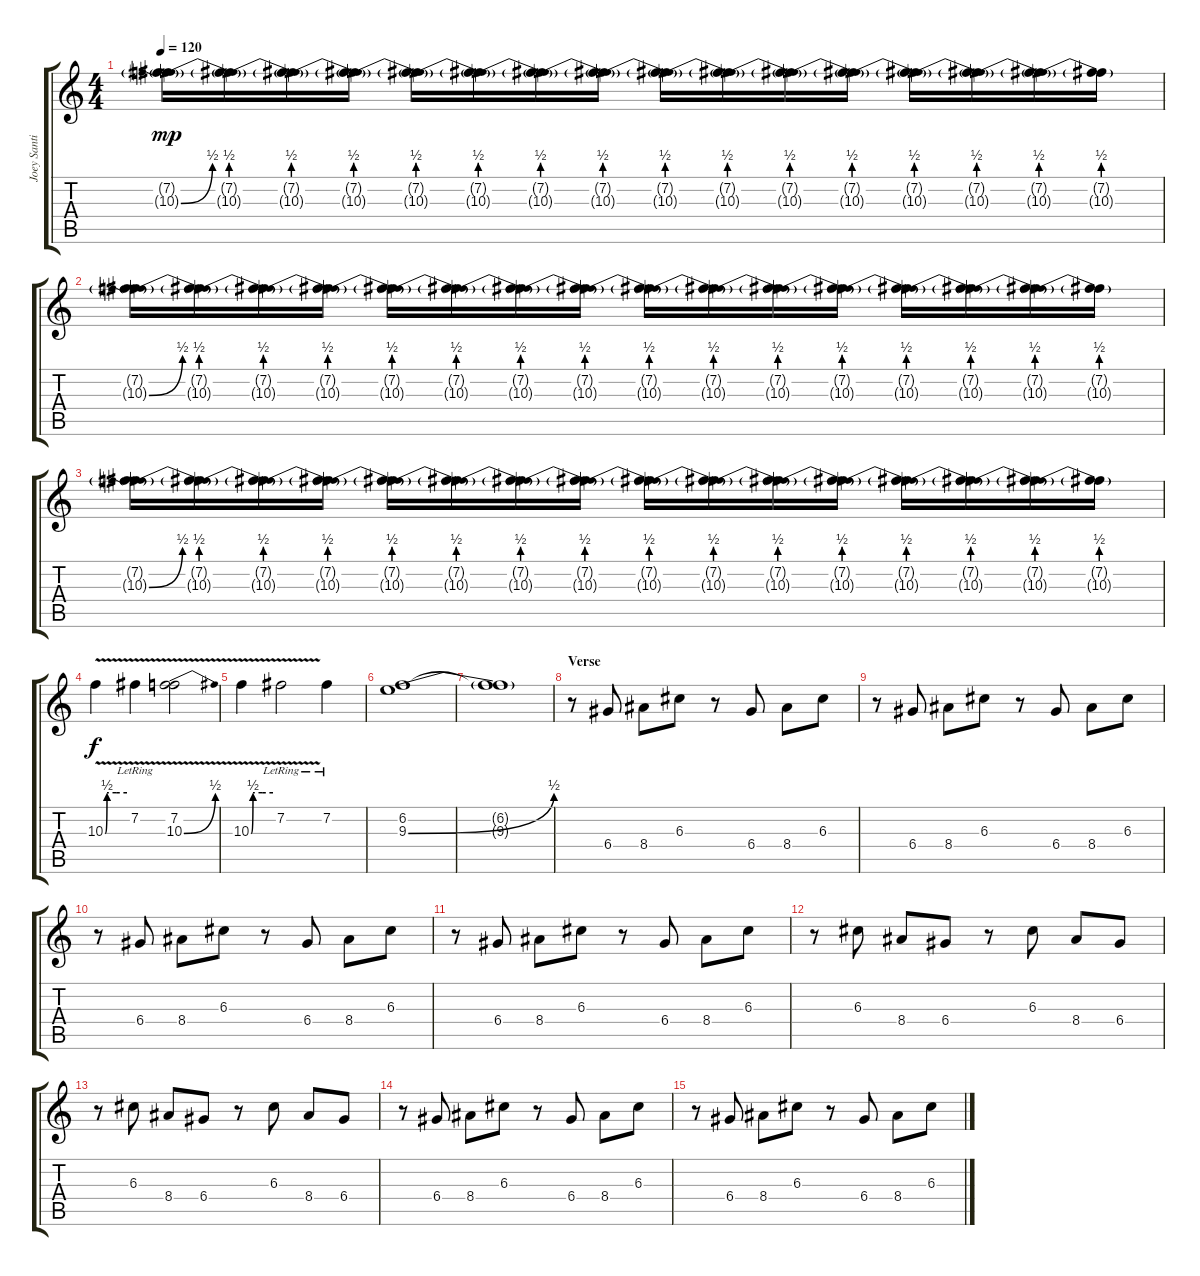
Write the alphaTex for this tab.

\track ("Joey Santiago" "Joey Santi") {instrument distortionguitar}
\staff {score tabs}
\tuning (E4 B3 G3 D3 A2 E2) {hide}
\ts (4 4)
\tempo 120
\clef g2
\ks c
(7.2{g} 10.3{be (bend 0 0 60 2) g}).16{dy mp} (7.2{g} 10.3{be (prebend 0 2 60 2) g}).16 (7.2{g} 10.3{be (prebend 0 2 60 2) g}).16 (7.2{g} 10.3{be (prebend 0 2 60 2) g}).16 (7.2{g} 10.3{be (prebend 0 2 60 2) g}).16 (7.2{g} 10.3{be (prebend 0 2 60 2) g}).16 (7.2{g} 10.3{be (prebend 0 2 60 2) g}).16 (7.2{g} 10.3{be (prebend 0 2 60 2) g}).16 (7.2{g} 10.3{be (prebend 0 2 60 2) g}).16 (7.2{g} 10.3{be (prebend 0 2 60 2) g}).16 (7.2{g} 10.3{be (prebend 0 2 60 2) g}).16 (7.2{g} 10.3{be (prebend 0 2 60 2) g}).16 (7.2{g} 10.3{be (prebend 0 2 60 2) g}).16 (7.2{g} 10.3{be (prebend 0 2 60 2) g}).16 (7.2{g} 10.3{be (prebend 0 2 60 2) g}).16 (7.2{g} 10.3{be (prebend 0 2 60 2) g}).16 |
(7.2{g} 10.3{be (bend 0 0 60 2) g}).16 (7.2{g} 10.3{be (prebend 0 2 60 2) g}).16 (7.2{g} 10.3{be (prebend 0 2 60 2) g}).16 (7.2{g} 10.3{be (prebend 0 2 60 2) g}).16 (7.2{g} 10.3{be (prebend 0 2 60 2) g}).16 (7.2{g} 10.3{be (prebend 0 2 60 2) g}).16 (7.2{g} 10.3{be (prebend 0 2 60 2) g}).16 (7.2{g} 10.3{be (prebend 0 2 60 2) g}).16 (7.2{g} 10.3{be (prebend 0 2 60 2) g}).16 (7.2{g} 10.3{be (prebend 0 2 60 2) g}).16 (7.2{g} 10.3{be (prebend 0 2 60 2) g}).16 (7.2{g} 10.3{be (prebend 0 2 60 2) g}).16 (7.2{g} 10.3{be (prebend 0 2 60 2) g}).16 (7.2{g} 10.3{be (prebend 0 2 60 2) g}).16 (7.2{g} 10.3{be (prebend 0 2 60 2) g}).16 (7.2{g} 10.3{be (prebend 0 2 60 2) g}).16 |
(7.2{g} 10.3{be (bend 0 0 60 2) g}).16 (7.2{g} 10.3{be (prebend 0 2 60 2) g}).16 (7.2{g} 10.3{be (prebend 0 2 60 2) g}).16 (7.2{g} 10.3{be (prebend 0 2 60 2) g}).16 (7.2{g} 10.3{be (prebend 0 2 60 2) g}).16 (7.2{g} 10.3{be (prebend 0 2 60 2) g}).16 (7.2{g} 10.3{be (prebend 0 2 60 2) g}).16 (7.2{g} 10.3{be (prebend 0 2 60 2) g}).16 (7.2{g} 10.3{be (prebend 0 2 60 2) g}).16 (7.2{g} 10.3{be (prebend 0 2 60 2) g}).16 (7.2{g} 10.3{be (prebend 0 2 60 2) g}).16 (7.2{g} 10.3{be (prebend 0 2 60 2) g}).16 (7.2{g} 10.3{be (prebend 0 2 60 2) g}).16 (7.2{g} 10.3{be (prebend 0 2 60 2) g}).16 (7.2{g} 10.3{be (prebend 0 2 60 2) g}).16 (7.2{g} 10.3{be (prebend 0 2 60 2) g}).16 |
10.3{be (custom 0 0 5 2 10 2 30 2 60 2) v}.4{dy f} 7.2{v lr}.4 (7.2 10.3{be (bend 0 0 60 2) v}).2 |
10.3{be (custom 0 0 5 2 10 2 30 2 60 2) v}.4 7.2{v lr}.2 7.2{lr}.4 |
(6.2 9.3{be (bend 0 0 60 2)}).1 |
(6.2{t} 9.3{t}).1 |
\section ("" "Verse")
r.8{instrument electricguitarmuted} 6.4.8 8.4.8 6.3.8 r.8 6.4.8 8.4.8 6.3.8 |
r.8 6.4.8 8.4.8 6.3.8 r.8 6.4.8 8.4.8 6.3.8 |
r.8 6.4.8 8.4.8 6.3.8 r.8 6.4.8 8.4.8 6.3.8 |
r.8 6.4.8 8.4.8 6.3.8 r.8 6.4.8 8.4.8 6.3.8 |
r.8 6.3.8 8.4.8 6.4.8 r.8 6.3.8 8.4.8 6.4.8 |
r.8 6.3.8 8.4.8 6.4.8 r.8 6.3.8 8.4.8 6.4.8 |
r.8 6.4.8 8.4.8 6.3.8 r.8 6.4.8 8.4.8 6.3.8 |
r.8 6.4.8 8.4.8 6.3.8 r.8 6.4.8 8.4.8 6.3.8
